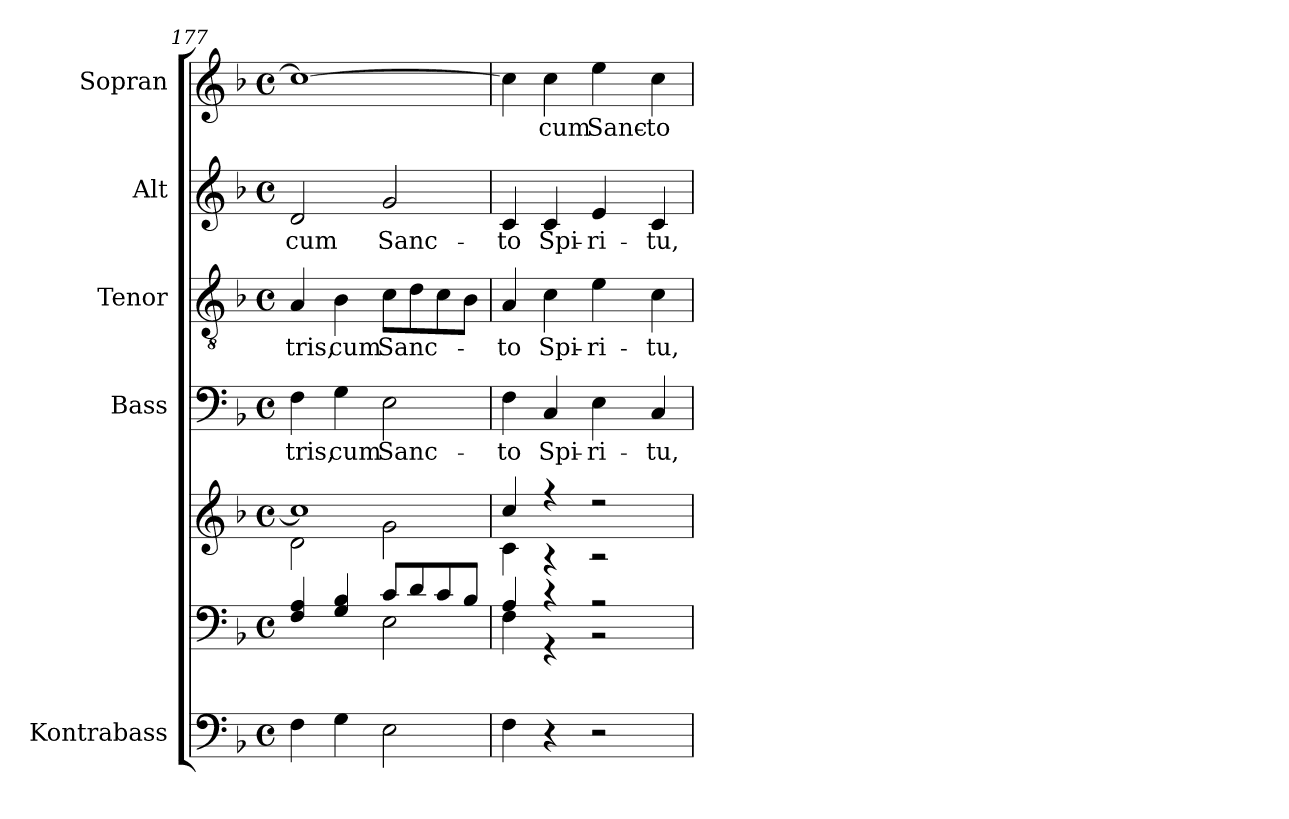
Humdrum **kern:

**kern	**kern	**kern	**kern	**text	**kern	**text	**kern	**text	**kern	**text
*part6	*part5	*part5	*part4	*part4	*part3	*part3	*part2	*part2	*part1	*part1
*staff7	*staff6	*staff5	*staff4	*staff4	*staff3	*staff3	*staff2	*staff2	*staff1	*staff1
*I"Kontrabass	*	*	*I"Bass	*	*I"Tenor	*	*I"Alt	*	*I"Sopran	*
*I'Kb.	*	*	*I'B.	*	*I'T.	*	*I'A.	*	*I'S.	*
*clefF4	*clefF4	*clefG2	*clefF4	*	*clefGv2	*	*clefG2	*	*clefG2	*
*ITrd7c12	*	*	*	*	*	*	*	*	*	*
*k[b-]	*k[b-]	*k[b-]	*k[b-]	*	*k[b-]	*	*k[b-]	*	*k[b-]	*
*F:	*F:	*F:	*F:	*	*F:	*	*F:	*	*F:	*
*M4/4	*M4/4	*M4/4	*M4/4	*	*M4/4	*	*M4/4	*	*M4/4	*
*met(c)	*met(c)	*met(c)	*met(c)	*	*met(c)	*	*met(c)	*	*met(c)	*
=177	=177	=177	=177	=177	=177	=177	=177	=177	=177	=177
*	*^	*^	*	*	*	*	*	*	*	*
!	!	!	!	!	!	!LO:LY:b	!	!LO:LY:b	!	!LO:LY:b	!	!
4FF\	4F/ 4A/	2ryy	1cc]	2d\	4F\	-tris,	4A/	-tris,	2d/	cum	1cc_	.
!	!	!	!	!	!	!LO:LY:b	!	!LO:LY:b	!	!	!	!
4GG\	4G/ 4B-/	.	.	.	4G\	cum	4B-\	cum	.	.	.	.
!	!	!	!	!	!	!LO:LY:b	!	!LO:LY:b	!	!LO:LY:b	!	!
2EE\	8c/L	2E\	.	2g\	2E\	Sanc-	8c\L	Sanc-	2g/	Sanc-	.	.
.	8d/	.	.	.	.	.	8d\	.	.	.	.	.
.	8c/	.	.	.	.	.	8c\	.	.	.	.	.
.	8B-/J	.	.	.	.	.	8B-\J	.	.	.	.	.
=178	=178	=178	=178	=178	=178	=178	=178	=178	=178	=178	=178	=178
!	!	!	!	!	!	!LO:LY:b	!	!LO:LY:b	!	!LO:LY:b	!	!
4FF\	4A/	4F\	4cc/	4c\	4F\	-to	4A/	-to	4c/	-to	4cc\]	.
!	!	!	!	!	!	!LO:LY:b	!	!LO:LY:b	!	!LO:LY:b	!	!LO:LY:b
4r	4r	4r	4r	4r	4C/	Spi-	4c\	Spi-	4c/	Spi-	4cc\	cum
!	!	!	!	!	!	!LO:LY:b	!	!LO:LY:b	!	!LO:LY:b	!	!LO:LY:b
2r	2r	2r	2r	2r	4E\	-ri-	4e\	-ri-	4e/	-ri-	4ee\	Sanc-
!	!	!	!	!	!	!LO:LY:b	!	!LO:LY:b	!	!LO:LY:b	!	!LO:LY:b
.	.	.	.	.	4C/	-tu,	4c\	-tu,	4c/	-tu,	4cc\	-to
*	*v	*v	*	*	*	*	*	*	*	*	*	*
*	*	*v	*v	*	*	*	*	*	*	*	*
=	=	=	=	=	=	=	=	=	=	=
*-	*-	*-	*-	*-	*-	*-	*-	*-	*-	*-
